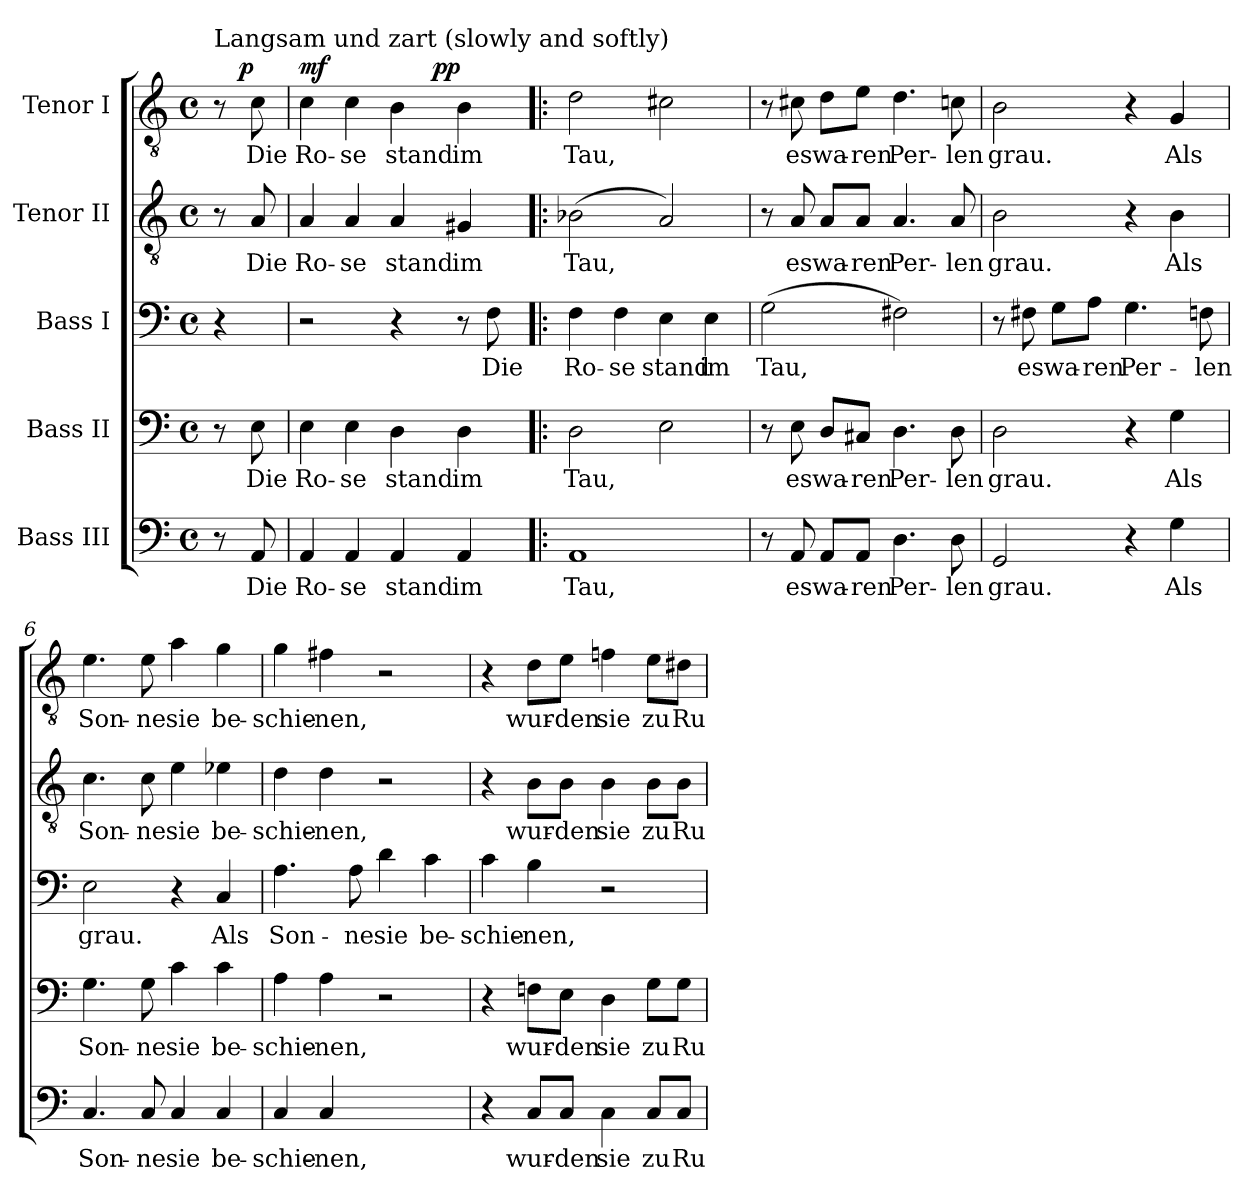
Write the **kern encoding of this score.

**kern	**text	**kern	**text	**kern	**text	**kern	**text	**kern	**text	**dynam
*part5	*part5	*part4	*part4	*part3	*part3	*part2	*part2	*part1	*part1	*part1
*staff5	*staff5	*staff4	*staff4	*staff3	*staff3	*staff2	*staff2	*staff1	*staff1	*staff1
*I"Bass III	*	*I"Bass II	*	*I"Bass I	*	*I"Tenor II	*	*I"Tenor I	*	*
*clefF4	*	*clefF4	*	*clefF4	*	*clefGv2	*	*clefGv2	*	*
*k[]	*	*k[]	*	*k[]	*	*k[]	*	*k[]	*	*
*C:	*	*C:	*	*C:	*	*C:	*	*C:	*	*
*M4/4	*	*M4/4	*	*M4/4	*	*M4/4	*	*M4/4	*	*
*met(c)	*	*met(c)	*	*met(c)	*	*met(c)	*	*met(c)	*	*
=1	=1	=1	=1	=1	=1	=1	=1	=1	=1	=1
*	*	*	*	*	*	*	*	*^	*	*
!	!	!	!	!	!	!	!	!LO:TX:a:t=Langsam und zart (slowly and softly)	!	!	!
8r	.	8r	.	4r	.	8r	.	8r	16.ryy	.	.
!	!	!	!	!	!	!	!	!	!	!	!LO:DY:a
.	.	.	.	.	.	.	.	.	8ryy	.	p
8AA/	Die	8E\	Die	.	.	8A/	Die	8c\	.	Die	.
.	.	.	.	.	.	.	.	.	32ryy	.	.
=2	=2	=2	=2	=2	=2	=2	=2	=2	=2	=2	=2
!	!	!	!	!	!	!	!	!	!	!	!LO:DY:a
4AA/	Ro-	4E\	Ro-	2r	.	4A/	Ro-	4c\	2ryy	Ro-	mf
4AA/	-se	4E\	-se	.	.	4A/	-se	4c\	.	-se	.
4AA/	stand	4D\	stand	4r	.	4A/	stand	4B\	8ryy	stand	.
.	.	.	.	.	.	.	.	.	32ryy	.	.
!	!	!	!	!	!	!	!	!	!	!	!LO:DY:a
.	.	.	.	.	.	.	.	.	4ryy	.	pp
4AA/	im	4D\	im	8r	.	4G#X/	im	4B\	.	im	.
.	.	.	.	8F\	Die	.	.	.	.	.	.
.	.	.	.	.	.	.	.	.	16.ryy	.	.
*	*	*	*	*	*	*	*	*v	*v	*	*
=3!|:	=3!|:	=3!|:	=3!|:	=3!|:	=3!|:	=3!|:	=3!|:	=3!|:	=3!|:	=3!|:
1AA	Tau,	2D\	Tau,	4F\	Ro-	(2B-X\	Tau,	2d\	Tau,	.
.	.	.	.	4F\	-se	.	.	.	.	.
.	.	2E\	.	4E\	stand	2A/)	.	2c#X\	.	.
.	.	.	.	4E\	im	.	.	.	.	.
=4	=4	=4	=4	=4	=4	=4	=4	=4	=4	=4
8r	.	8r	.	(2G\	Tau,	8r	.	8r	.	.
8AA/	es	8E\	es	.	.	8A/	es	8c#X\	es	.
8AA/L	wa-	8D/L	wa-	.	.	8A/L	wa-	8d\L	wa-	.
8AA/J	-ren	8C#X/J	-ren	.	.	8A/J	-ren	8e\J	-ren	.
4.D\	Per-	4.D\	Per-	2F#X\)	.	4.A/	Per-	4.d\	Per-	.
8D\	-len	8D\	-len	.	.	8A/	-len	8cn\	-len	.
=5	=5	=5	=5	=5	=5	=5	=5	=5	=5	=5
2GG/	grau.	2D\	grau.	8r	.	2B\	grau.	2B\	grau.	.
.	.	.	.	8F#X\	es	.	.	.	.	.
.	.	.	.	8G\L	wa-	.	.	.	.	.
.	.	.	.	8A\J	-ren	.	.	.	.	.
4r	.	4r	.	4.G\	Per-	4r	.	4r	.	.
4G\	Als	4G\	Als	.	.	4B\	Als	4G/	Als	.
.	.	.	.	8Fn\	-len	.	.	.	.	.
!!LO:LB:g=z
=6	=6	=6	=6	=6	=6	=6	=6	=6	=6	=6
4.C/	Son-	4.G\	Son-	2E\	grau.	4.c\	Son-	4.e\	Son-	.
8C/	-ne	8G\	-ne	.	.	8c\	-ne	8e\	-ne	.
4C/	sie	4c\	sie	4r	.	4e\	sie	4a\	sie	.
4C/	be-	4c\	be-	4C/	Als	4e-X\	be-	4g\	be-	.
=7	=7	=7	=7	=7	=7	=7	=7	=7	=7	=7
4C/	-schie-	4A\	-schie-	4.A\	Son-	4d\	-schie-	4g\	-schie-	.
4C/	-nen,	4A\	-nen,	.	.	4d\	-nen,	4f#X\	-nen,	.
.	.	.	.	8A\	-ne	.	.	.	.	.
2ryy	.	2r	.	4d\	sie	2r	.	2r	.	.
.	.	.	.	4c\	be-	.	.	.	.	.
=8	=8	=8	=8	=8	=8	=8	=8	=8	=8	=8
4r	.	4r	.	4c\	-schie-	4r	.	4r	.	.
8C/L	wur-	8Fn\L	wur-	4B\	-nen,	8B\L	wur-	8d\L	wur-	.
8C/J	-den	8E\J	-den	.	.	8B\J	-den	8e\J	-den	.
4C\	sie	4D\	sie	2r	.	4B\	sie	4fn\	sie	.
8C/L	zu	8G\L	zu	.	.	8B\L	zu	8e\L	zu	.
8C/J	Ru-	8G\J	Ru-	.	.	8B\J	Ru-	8d#X\J	Ru-	.
=	=	=	=	=	=	=	=	=	=	=
*-	*-	*-	*-	*-	*-	*-	*-	*-	*-	*-
